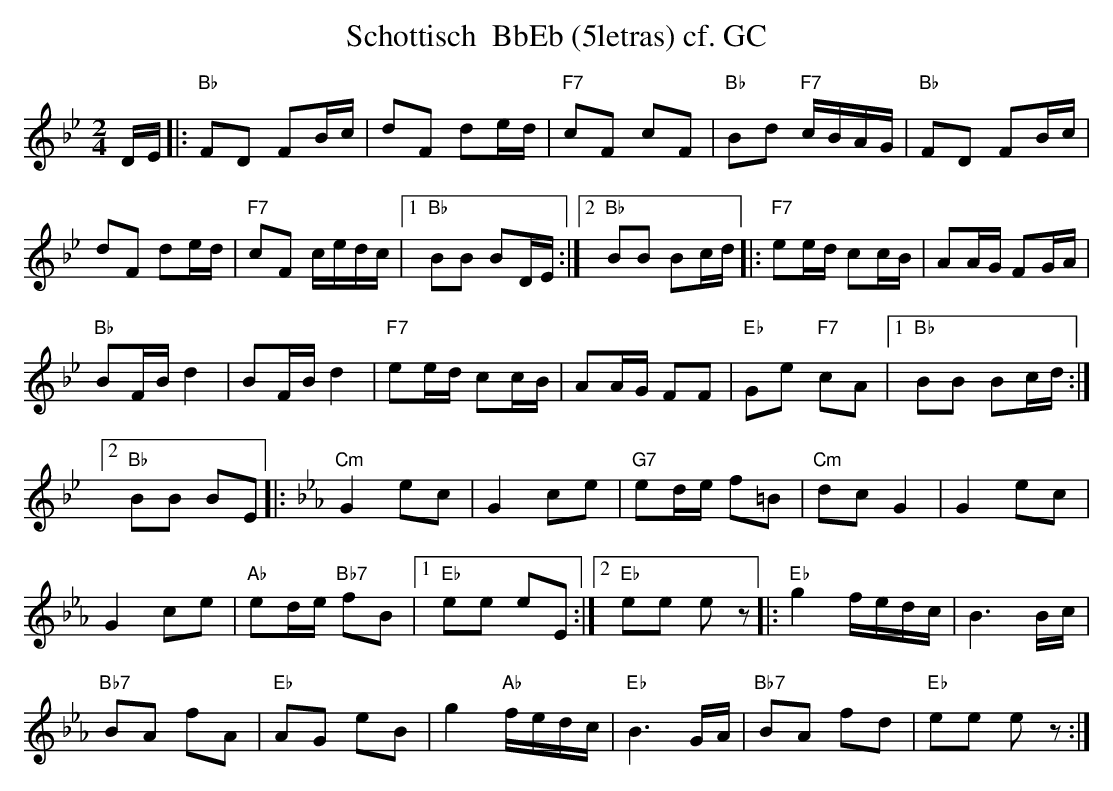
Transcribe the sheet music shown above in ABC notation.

X:1
T:Schottisch  BbEb (5letras) cf. GC
M:2/4
L:1/16
K:Bbmaj%%MIDI gchordon
DE |: "Bb"F2D2 F2Bc | d2F2 d2ed | "F7"c2F2 c2F2 | "Bb"B2d2 "F7"cBAG | "Bb"F2D2 F2Bc |
d2F2 d2ed | "F7"c2F2 cedc |1 "Bb"B2B2 B2DE :|2 "Bb"B2B2 B2cd |: "F7"e2ed c2cB | A2AG F2GA |
"Bb"B2FBd4 | B2FBd4 | "F7"e2ed c2cB | A2AG F2F2 | "Eb"G2e2 "F7"c2A2 |1 "Bb"B2B2 B2cd :|2
"Bb"B2B2 B2E2 |: [K:Ebmaj] [L:1/8] "Cm"G2ec | G2ce | "G7"ed/2e/2 f=B | "Cm"dcG2 | G2ec |
G2ce | "Ab"ed/2e/2 "Bb7"fB |1 "Eb"ee eE :|2 "Eb"ee ez |: "Eb"g2 f/2e/2d/2c/2 | B3B/2c/2 |
"Bb7"BA fA | "Eb"AG eB | g2 "Ab"f/2e/2d/2c/2 | "Eb"B3G/2A/2 | "Bb7"BA fd | "Eb"ee ez :|
